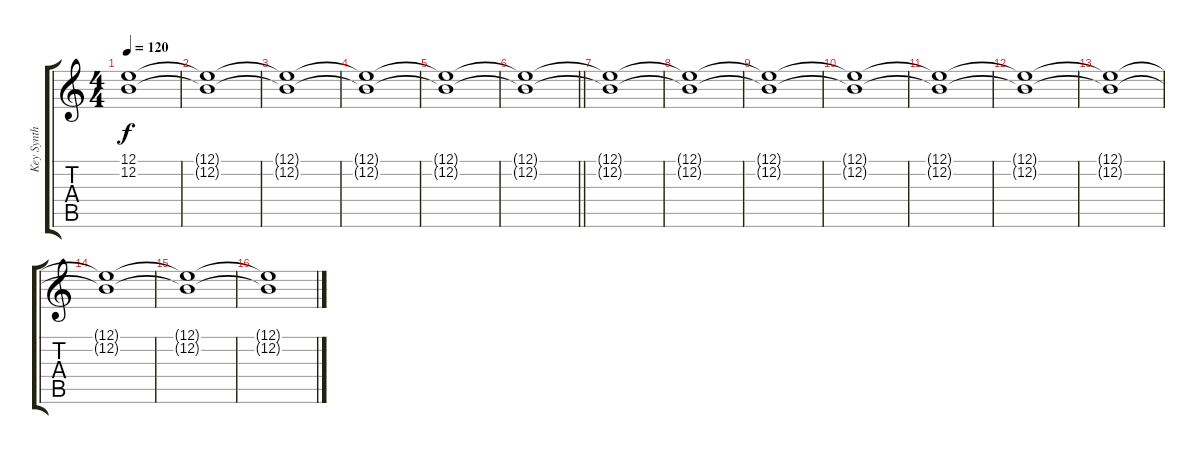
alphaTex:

\track ("Key Synth" "Key Synth") {instrument lead1square}
\staff {score tabs}
\tuning (E4 B3 G3 D3 A2 E2) {hide}
\ts (4 4)
\tempo 120
\clef g2
\ks c
(12.1{t} 12.2{t}).1{dy f} |
(12.1{t} 12.2{t}).1 |
(12.1{t} 12.2{t}).1 |
(12.1{t} 12.2{t}).1 |
(12.1{t} 12.2{t}).1 |
\barLineRight lightlight
(12.1{t} 12.2{t}).1 |
(12.1{t} 12.2{t}).1 |
(12.1{t} 12.2{t}).1 |
(12.1{t} 12.2{t}).1 |
(12.1{t} 12.2{t}).1 |
(12.1{t} 12.2{t}).1 |
(12.1{t} 12.2{t}).1 |
(12.1{t} 12.2{t}).1 |
(12.1{t} 12.2{t}).1 |
(12.1{t} 12.2{t}).1 |
(12.1{t} 12.2{t}).1
